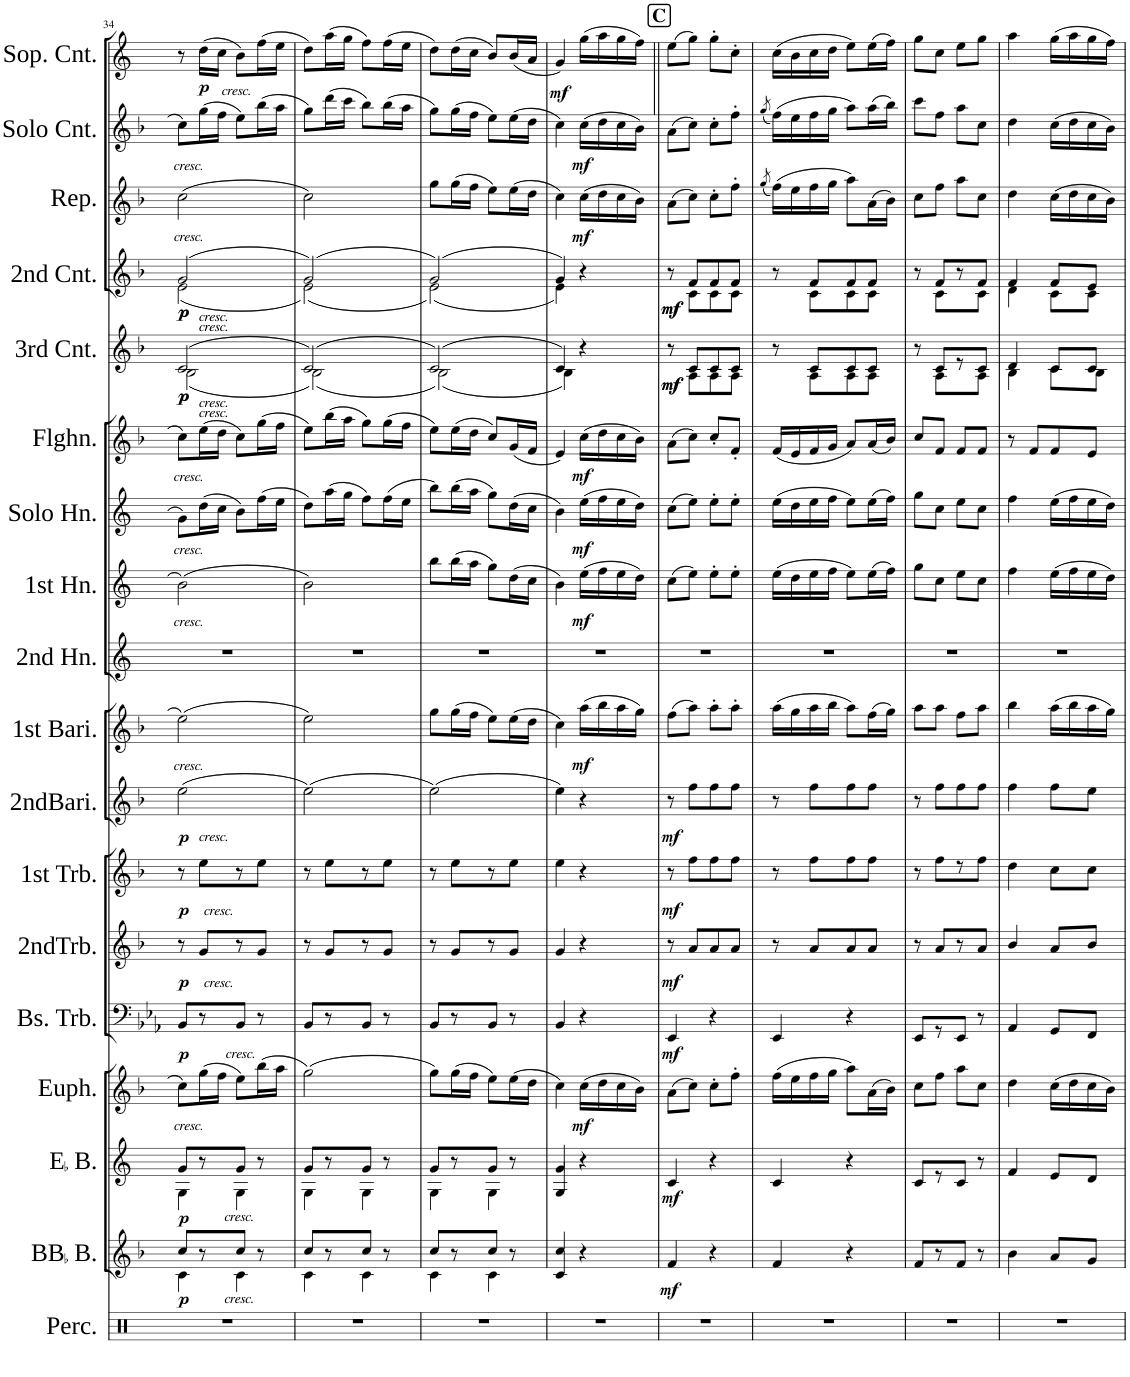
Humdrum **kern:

**kern	**kern	**dynam	**kern	**dynam	**kern	**dynam	**kern	**dynam	**kern	**dynam	**kern	**dynam	**kern	**dynam	**kern	**dynam	**kern	**kern	**dynam	**kern	**dynam	**kern	**dynam	**kern	**dynam	**kern	**dynam	**kern	**dynam	**kern	**dynam	**kern	**dynam
*part18	*part17	*part17	*part16	*part16	*part15	*part15	*part14	*part14	*part13	*part13	*part12	*part12	*part11	*part11	*part10	*part10	*part9	*part8	*part8	*part7	*part7	*part6	*part6	*part5	*part5	*part4	*part4	*part3	*part3	*part2	*part2	*part1	*part1
*staff18	*staff17	*staff17	*staff16	*staff16	*staff15	*staff15	*staff14	*staff14	*staff13	*staff13	*staff12	*staff12	*staff11	*staff11	*staff10	*staff10	*staff9	*staff8	*staff8	*staff7	*staff7	*staff6	*staff6	*staff5	*staff5	*staff4	*staff4	*staff3	*staff3	*staff2	*staff2	*staff1	*staff1
*I"Percussion	*I"BBaccidentalFlat Bass	*	*I"EaccidentalFlat Bass	*	*I"Euphonium	*	*I"Bass Trombone	*	*I"2nd Trombone	*	*I"1st Trombone	*	*I"2nd Baritone	*	*I"1st Baritone	*	*I"2nd Horn	*I"1st Horn	*	*I"Solo Horn	*	*I"Flugel Horn	*	*I"3rd Cornet	*	*I"2nd Cornet	*	*I"Repiano	*	*I"Solo Cornet	*	*I"Soprano Cornet	*
*I'Perc.	*I'BBaccidentalFlat B.	*	*I'EaccidentalFlat B.	*	*I'Euph.	*	*I'Bs. Trb.	*	*I'2ndTrb.	*	*I'1st Trb.	*	*I'2ndBari.	*	*I'1st Bari.	*	*I'2nd Hn.	*I'1st Hn.	*	*I'Solo Hn.	*	*I'Flghn.	*	*I'3rd Cnt.	*	*I'2nd Cnt.	*	*I'Rep.	*	*I'Solo Cnt.	*	*I'Sop. Cnt.	*
!!LO:PB:g=z
*clefX	*clefG2	*	*clefG2	*	*clefG2	*	*clefF4	*	*clefG2	*	*clefG2	*	*clefG2	*	*clefG2	*	*clefG2	*clefG2	*	*clefG2	*	*clefG2	*	*clefG2	*	*clefG2	*	*clefG2	*	*clefG2	*	*clefG2	*
*	*Trd15c26	*	*Trd12c21	*	*Trd8c14	*	*	*	*Trd8c14	*	*Trd8c14	*	*Trd8c14	*	*Trd8c14	*	*Trd5c9	*Trd5c9	*	*Trd5c9	*	*Trd1c2	*	*Trd1c2	*	*Trd1c2	*	*Trd1c2	*	*Trd1c2	*	*Trd-2c-3	*
*k[]	*k[b-]	*	*k[]	*	*k[b-]	*	*k[b-e-a-]	*	*k[b-]	*	*k[b-]	*	*k[b-]	*	*k[b-]	*	*k[]	*k[]	*	*k[]	*	*k[b-]	*	*k[b-]	*	*k[b-]	*	*k[b-]	*	*k[b-]	*	*k[]	*
*M2/4	*M2/4	*	*M2/4	*	*M2/4	*	*M2/4	*	*M2/4	*	*M2/4	*	*M2/4	*	*M2/4	*	*M2/4	*M2/4	*	*M2/4	*	*M2/4	*	*M2/4	*	*M2/4	*	*M2/4	*	*M2/4	*	*M2/4	*
=34	=34	=34	=34	=34	=34	=34	=34	=34	=34	=34	=34	=34	=34	=34	=34	=34	=34	=34	=34	=34	=34	=34	=34	=34	=34	=34	=34	=34	=34	=34	=34	=34	=34
*	*^	*	*^	*	*	*	*^	*	*	*	*	*	*	*	*	*	*	*	*	*	*	*	*	*^	*	*^	*	*	*	*	*	*	*
!	!	!	!	!	!	!	!	!	!	!	!	!	!	!	!	!	!	!	!	!	!	!	!	!	!	!	!	!	!	!	!	!	!	!	!LO:TX:b:i:t=cresc.	!	!	!
!	!	!	!	!	!	!	!	!	!	!	!	!	!	!	!	!	!	!	!	!	!	!	!	!	!	!	!	!	!	!	!	!	!LO:TX:b:i:t=cresc.	!	!	!	!	!
!	!	!	!	!	!	!	!	!	!	!	!	!	!	!	!	!	!	!	!	!	!	!	!	!	!	!	!	!	!	!LO:TX:b:i:t=cresc.	!	!	!	!	!	!	!	!
!	!	!	!	!	!	!	!	!	!	!	!	!	!	!	!	!	!	!	!	!	!	!	!	!	!	!	!	!	!	!LO:TX:b:i:t=cresc.	!	!	!	!	!	!	!	!
!	!	!	!	!	!	!	!	!	!	!	!	!	!	!	!	!	!	!	!	!	!	!	!	!	!	!	!LO:TX:b:i:t=cresc.	!	!	!	!	!	!	!	!	!	!	!
!	!	!	!	!	!	!	!	!	!	!	!	!	!	!	!	!	!	!	!	!	!	!	!	!	!	!	!LO:TX:b:i:t=cresc.	!	!	!	!	!	!	!	!	!	!	!
!	!	!	!	!	!	!	!	!	!	!	!	!	!	!	!	!	!	!	!	!	!	!	!	!	!LO:TX:b:i:t=cresc.	!	!	!	!	!	!	!	!	!	!	!	!	!
!	!	!	!	!	!	!	!	!	!	!	!	!	!	!	!	!	!	!	!	!	!	!	!LO:TX:b:i:t=cresc.	!	!	!	!	!	!	!	!	!	!	!	!	!	!	!
!	!	!	!	!	!	!	!	!	!	!	!	!	!	!	!	!	!	!	!	!	!LO:TX:b:i:t=cresc.	!	!	!	!	!	!	!	!	!	!	!	!	!	!	!	!	!
!	!	!	!	!	!	!	!	!	!	!	!	!	!	!	!	!	!	!LO:TX:b:i:t=cresc.	!	!	!	!	!	!	!	!	!	!	!	!	!	!	!	!	!	!	!	!
!	!	!	!	!	!	!	!	!	!	!	!	!	!	!	!	!LO:TX:b:i:t=cresc.	!	!	!	!	!	!	!	!	!	!	!	!	!	!	!	!	!	!	!	!	!	!
!	!	!	!	!	!	!	!LO:TX:b:i:t=cresc.	!	!	!	!	!	!	!	!	!	!	!	!	!	!	!	!	!	!	!	!	!	!	!	!	!	!	!	!	!	!	!
!	!	!	!LO:DY:b	!	!	!LO:DY:b	!	!	!	!	!LO:DY:b	!	!LO:DY:b	!	!LO:DY:b	!	!LO:DY:b	!	!	!	!	!	!	!	!	!	!	!	!LO:DY:b	!	!	!	!	!	!	!	!	!
!	!	!	!	!	!	!	!	!	!	!	!	!	!	!	!	!	!	!	!	!	!	!	!	!	!	!	!	!	!LO:DY:n=1:b	!	!	!LO:DY:b	!	!	!	!	!	!
!	!	!	!	!	!	!	!	!	!	!	!	!	!	!	!	!	!	!	!	!	!	!	!	!	!	!	!	!	!	!	!	!LO:DY:n=1:b	!	!	!	!	!	!
2r	8cc/L	8c\L	p	8g/L	8G\L	p	8cc\L	.	8BB-/L	4.ryy	p	8r	p	8r	p	(2ee\	p	(2ee\	.	2r	(2b\	.	8g\L	.	8cc\L	.	(2c/	(2B-\	p p	(2g/	(2e\	p p	(2cc\	.	8cc\L	.	8r	.
!	!	!	!	!	!	!	!	!	!	!	!	!	!	!LO:TX:b:i:t=cresc.	!	!	!	!	!	!	!	!	!	!	!	!	!	!	!	!	!	!	!	!	!	!	!	!
!	!	!	!	!	!	!	!	!	!	!	!	!LO:TX:b:i:t=cresc.	!	!	!	!	!	!	!	!	!	!	!	!	!	!	!	!	!	!	!	!	!	!	!	!	!	!
!	!	!	!	!	!	!	!	!	!	!	!	!	!	!	!	!	!	!	!	!	!	!	!	!	!	!	!	!	!	!	!	!	!	!	!	!	!	!LO:DY:b
.	8r	8ryy	.	8r	8ryy	.	(16gg\L	.	8r	.	.	8g/L	.	8ee\L	.	.	.	.	.	.	.	.	(16dd\L	.	(16ee\L	.	.	.	.	.	.	.	.	.	(16gg\L	.	(16dd\LL	p
.	.	.	.	.	.	.	16ff\JJ	.	.	.	.	.	.	.	.	.	.	.	.	.	.	.	16cc\JJ	.	16dd\JJ	.	.	.	.	.	.	.	.	.	16ff\JJ	.	16cc\JJ	.
!	!	!	!	!	!	!	!	!	!	!	!	!	!	!	!	!	!	!	!	!	!	!	!	!	!	!	!	!	!	!	!	!	!	!	!	!	!LO:TX:b:i:t=cresc.	!
!	!	!	!	!	!	!	!	!	!LO:TX:b:i:t=cresc.	!	!	!	!	!	!	!	!	!	!	!	!	!	!	!	!	!	!	!	!	!	!	!	!	!	!	!	!	!
!	!	!	!	!LO:TX:b:i:t=cresc.	!	!	!	!	!	!	!	!	!	!	!	!	!	!	!	!	!	!	!	!	!	!	!	!	!	!	!	!	!	!	!	!	!	!
!	!LO:TX:b:i:t=cresc.	!	!	!	!	!	!	!	!	!	!	!	!	!	!	!	!	!	!	!	!	!	!	!	!	!	!	!	!	!	!	!	!	!	!	!	!	!
.	8cc/J	8c\J	.	8g/J	8G\J	.	8ee\L)	.	8BB-/J	.	.	8r	.	8r	.	.	.	.	.	.	.	.	8b\L)	.	8cc\L)	.	.	.	.	.	.	.	.	.	8ee\L)	.	8b\L)	.
.	8r	8ryy	.	8r	8ryy	.	(16bb-\L	.	8r	8ryy	.	8g/J	.	8ee\J	.	.	.	.	.	.	.	.	(16ff\L	.	(16gg\L	.	.	.	.	.	.	.	.	.	(16bb-\L	.	(16ff\L	.
.	.	.	.	.	.	.	16aa\JJ	.	.	.	.	.	.	.	.	.	.	.	.	.	.	.	16ee\JJ	.	16ff\JJ	.	.	.	.	.	.	.	.	.	16aa\JJ	.	16ee\JJ	.
=35	=35	=35	=35	=35	=35	=35	=35	=35	=35	=35	=35	=35	=35	=35	=35	=35	=35	=35	=35	=35	=35	=35	=35	=35	=35	=35	=35	=35	=35	=35	=35	=35	=35	=35	=35	=35	=35	=35
2r	8cc/L	8c\L	.	8g/L	8G\L	.	(2gg\)	.	8BB-/L	4.ryy	.	8r	.	8r	.	(2ee\)	.	2ee\)	.	2r	2b\)	.	8dd\L)	.	8ee\L)	.	(2c/)	(2B-\)	.	(2g/)	(2e\)	.	2cc\)	.	8gg\L)	.	8dd\L)	.
.	8r	8ryy	.	8r	8ryy	.	.	.	8r	.	.	8g/L	.	8ee\L	.	.	.	.	.	.	.	.	(16aa\L	.	(16bb-\L	.	.	.	.	.	.	.	.	.	(16ddd\L	.	(16aa\L	.
.	.	.	.	.	.	.	.	.	.	.	.	.	.	.	.	.	.	.	.	.	.	.	16gg\JJ	.	16aa\JJ	.	.	.	.	.	.	.	.	.	16ccc\JJ	.	16gg\JJ	.
.	8cc/J	8c\J	.	8g/J	8G\J	.	.	.	8BB-/J	.	.	8r	.	8r	.	.	.	.	.	.	.	.	8ff\L)	.	8gg\L)	.	.	.	.	.	.	.	.	.	8bb-\L)	.	8ff\L)	.
.	8r	8ryy	.	8r	8ryy	.	.	.	8r	8ryy	.	8g/J	.	8ee\J	.	.	.	.	.	.	.	.	(16ff\L	.	(16gg\L	.	.	.	.	.	.	.	.	.	(16bb-\L	.	(16ff\L	.
.	.	.	.	.	.	.	.	.	.	.	.	.	.	.	.	.	.	.	.	.	.	.	16ee\JJ	.	16ff\JJ	.	.	.	.	.	.	.	.	.	16aa\JJ	.	16ee\JJ	.
*	*	*	*	*	*	*	*	*	*v	*v	*	*	*	*	*	*	*	*	*	*	*	*	*	*	*	*	*	*	*	*	*	*	*	*	*	*	*	*
=36	=36	=36	=36	=36	=36	=36	=36	=36	=36	=36	=36	=36	=36	=36	=36	=36	=36	=36	=36	=36	=36	=36	=36	=36	=36	=36	=36	=36	=36	=36	=36	=36	=36	=36	=36	=36	=36
2r	8cc/L	8c\L	.	8g/L	8G\L	.	8gg\L)	.	8BB-/L	.	8r	.	8r	.	(2ee\)	.	8gg\L	.	2r	8bb\L	.	8bb\L)	.	8ee\L)	.	(2c/)	(2B-\)	.	(2g/)	(2e\)	.	8gg\L	.	8gg\L)	.	8dd\L)	.
.	8r	8ryy	.	8r	8ryy	.	(16gg\L	.	8r	.	8g/L	.	8ee\L	.	.	.	(16gg\L	.	.	(16bb\L	.	(16bb\L	.	(16ee\L	.	.	.	.	.	.	.	(16gg\L	.	(16gg\L	.	(16dd\L	.
.	.	.	.	.	.	.	16ff\JJ	.	.	.	.	.	.	.	.	.	16ff\JJ	.	.	16aa\JJ	.	16aa\JJ	.	16dd\JJ	.	.	.	.	.	.	.	16ff\JJ	.	16ff\JJ	.	16cc\JJ	.
.	8cc/J	8c\J	.	8g/J	8G\J	.	8ee\L)	.	8BB-/J	.	8r	.	8r	.	.	.	8ee\L)	.	.	8gg\L)	.	8gg\L)	.	8cc/L)	.	.	.	.	.	.	.	8ee\L)	.	8ee\L)	.	8b/L)	.
.	8r	8ryy	.	8r	8ryy	.	(16ee\L	.	8r	.	8g/J	.	8ee\J	.	.	.	(16ee\L	.	.	(16dd\L	.	(16dd\L	.	(16g/L	.	.	.	.	.	.	.	(16ee\L	.	(16ee\L	.	(16b/L	.
.	.	.	.	.	.	.	16dd\JJ	.	.	.	.	.	.	.	.	.	16dd\JJ	.	.	16cc\JJ	.	16cc\JJ	.	16f/JJ	.	.	.	.	.	.	.	16dd\JJ	.	16dd\JJ	.	16a/JJ	.
=37	=37	=37	=37	=37	=37	=37	=37	=37	=37	=37	=37	=37	=37	=37	=37	=37	=37	=37	=37	=37	=37	=37	=37	=37	=37	=37	=37	=37	=37	=37	=37	=37	=37	=37	=37	=37	=37
*	*	*	*	*	*	*	*	*	*^	*	*	*	*	*	*	*	*	*	*	*	*	*	*	*	*	*	*	*	*	*	*	*	*	*	*	*	*
!	!	!	!	!	!	!	!	!	!	!	!	!	!	!	!	!	!	!	!	!	!	!	!	!	!	!	!	!	!	!	!	!	!	!	!	!	!	!LO:DY:b
2r	4cc/	4c/	.	4g/	4G/	.	4cc\)	.	4BB-/	4ryy	.	4g/	.	4ee\	.	4ee\)	.	4cc\)	.	2r	4b\)	.	4b\)	.	4e/)	.	4c/)	4B-\)	.	4g/)	4e\)	.	4cc\)	.	4cc\)	.	4g/)	mf
!	!	!	!	!	!	!	!	!LO:DY:b	!	!	!	!	!	!	!	!	!	!	!LO:DY:b	!	!	!LO:DY:b	!	!LO:DY:b	!	!LO:DY:b	!	!	!	!	!	!	!	!LO:DY:b	!	!LO:DY:b	!	!
.	4r	4ryy	.	4r	4ryy	.	(16cc\LL	mf	4r	4ryy	.	4r	.	4r	.	4r	.	(16aa\LL	mf	.	(16ee\LL	mf	(16ee\LL	mf	(16cc\LL	mf	4r	4ryy	.	4r	4ryy	.	(16cc\LL	mf	(16cc\LL	mf	(16gg\LL	.
.	.	.	.	.	.	.	16dd\	.	.	.	.	.	.	.	.	.	.	16bb-\	.	.	16ff\	.	16ff\	.	16dd\	.	.	.	.	.	.	.	16dd\	.	16dd\	.	16aa\	.
.	.	.	.	.	.	.	16cc\	.	.	.	.	.	.	.	.	.	.	16aa\	.	.	16ee\	.	16ee\	.	16cc\	.	.	.	.	.	.	.	16cc\	.	16cc\	.	16gg\	.
.	.	.	.	.	.	.	16b-\JJ)	.	.	.	.	.	.	.	.	.	.	16gg\JJ)	.	.	16dd\JJ)	.	16dd\JJ)	.	16b-\JJ)	.	.	.	.	.	.	.	16b-\JJ)	.	16b-\JJ)	.	16ff\JJ)	.
*	*v	*v	*	*	*	*	*	*	*v	*v	*	*	*	*	*	*	*	*	*	*	*	*	*	*	*	*	*	*	*	*	*	*	*	*	*	*	*	*
*	*	*	*v	*v	*	*	*	*	*	*	*	*	*	*	*	*	*	*	*	*	*	*	*	*	*	*	*	*	*	*	*	*	*	*	*	*
!!LO:REH:place=s1:a:B:cj:fs=14:t=C
=38||	=38||	=38||	=38||	=38||	=38||	=38||	=38||	=38||	=38||	=38||	=38||	=38||	=38||	=38||	=38||	=38||	=38||	=38||	=38||	=38||	=38||	=38||	=38||	=38||	=38||	=38||	=38||	=38||	=38||	=38||	=38||	=38||	=38||	=38||	=38||
!	!	!LO:DY:b	!	!LO:DY:b	!	!	!	!LO:DY:b	!	!LO:DY:b	!	!LO:DY:b	!	!LO:DY:b	!	!	!	!	!	!	!	!	!	!	!	!LO:DY:b	!	!	!	!	!	!	!	!	!
!	!	!	!	!	!	!	!	!	!	!	!	!	!	!	!	!	!	!	!	!	!	!	!	!	!	!LO:DY:n=1:b	!	!	!LO:DY:b	!	!	!	!	!	!
!	!	!	!	!	!	!	!	!	!	!	!	!	!	!	!	!	!	!	!	!	!	!	!	!	!	!	!	!	!LO:DY:n=1:b	!	!	!	!	!	!
2r	4f/	mf	4c/	mf	(8a\L	.	4EE-/	mf	8r	mf	8r	mf	8r	mf	(8ff\L	.	2r	(8cc\L	.	(8cc\L	.	(8a\L	.	8r	8ryy	mf mf	8r	8ryy	mf mf	(8a\L	.	(8a\L	.	(8ee\L	.
.	.	.	.	.	8cc\J)	.	.	.	8a/L	.	8ff\L	.	8ff\L	.	8aa\J)	.	.	8ee\J)	.	8ee\J)	.	8cc\J)	.	8c/L	8A\L	.	8f/L	8c\L	.	8cc\J)	.	8cc\J)	.	8gg\J)	.
.	4r	.	4r	.	8cc'\L	.	4r	.	8a/	.	8ff\	.	8ff\	.	8aa'\L	.	.	8ee'\L	.	8ee'\L	.	8cc'/L	.	8c/	8A\	.	8f/	8c\	.	8cc'\L	.	8cc'\L	.	8gg'\L	.
.	.	.	.	.	8ff'\J	.	.	.	8a/J	.	8ff\J	.	8ff\J	.	8aa'\J	.	.	8ee'\J	.	8ee'\J	.	8f'/J	.	8c/J	8A\J	.	8f/J	8c\J	.	8ff'\J	.	8ff'\J	.	8cc'\J	.
=39	=39	=39	=39	=39	=39	=39	=39	=39	=39	=39	=39	=39	=39	=39	=39	=39	=39	=39	=39	=39	=39	=39	=39	=39	=39	=39	=39	=39	=39	=39	=39	=39	=39	=39	=39
.	.	.	.	.	.	.	.	.	.	.	.	.	.	.	.	.	.	.	.	.	.	.	.	.	.	.	.	.	.	(8qgg/	.	(8qgg/	.	.	.
2r	4f/	.	4c/	.	(16ff\LL	.	4EE-/	.	8r	.	8r	.	8r	.	(16aa\LL	.	2r	(16ee\LL	.	(16ee\LL	.	(16f/LL	.	8r	8ryy	.	8r	8ryy	.	(16ff\LL)	.	(16ff\LL)	.	(16cc\LL	.
.	.	.	.	.	16ee\	.	.	.	.	.	.	.	.	.	16gg\	.	.	16dd\	.	16dd\	.	16e/	.	.	.	.	.	.	.	16ee\	.	16ee\	.	16b\	.
.	.	.	.	.	16ff\	.	.	.	8a/L	.	8ff\L	.	8ff\L	.	16aa\	.	.	16ee\	.	16ee\	.	16f/	.	8c/L	8A\L	.	8f/L	8c\L	.	16ff\	.	16ff\	.	16cc\	.
.	.	.	.	.	16gg\JJ	.	.	.	.	.	.	.	.	.	16bb-\JJ	.	.	16ff\JJ	.	16ff\JJ	.	16g/JJ	.	.	.	.	.	.	.	16gg\JJ	.	16gg\JJ	.	16dd\JJ	.
.	4r	.	4r	.	8aa\L)	.	4r	.	8a/	.	8ff\	.	8ff\	.	8aa\L)	.	.	8ee\L)	.	8ee\L)	.	8a/L)	.	8c/	8A\	.	8f/	8c\	.	8aa\L)	.	8aa\L)	.	8ee\L)	.
.	.	.	.	.	(16a\L	.	.	.	8a/J	.	8ff\J	.	8ff\J	.	(16ff\L	.	.	(16ee\L	.	(16ee\L	.	(16a/L	.	8c/J	8A\J	.	8f/J	8c\J	.	(16a\L	.	(16aa\L	.	(16ee\L	.
.	.	.	.	.	16b-\JJ)	.	.	.	.	.	.	.	.	.	16gg\JJ)	.	.	16ff\JJ)	.	16ff\JJ)	.	16b-/JJ)	.	.	.	.	.	.	.	16b-\JJ)	.	16bb-\JJ)	.	16ff\JJ)	.
=40	=40	=40	=40	=40	=40	=40	=40	=40	=40	=40	=40	=40	=40	=40	=40	=40	=40	=40	=40	=40	=40	=40	=40	=40	=40	=40	=40	=40	=40	=40	=40	=40	=40	=40	=40
2r	8f/L	.	8c/L	.	8cc\L	.	8EE-/L	.	8r	.	8r	.	8r	.	8aa\L	.	2r	8gg\L	.	8gg\L	.	8cc/L	.	8r	8ryy	.	8r	8ryy	.	8cc\L	.	8ccc\L	.	8gg\L	.
.	8r	.	8r	.	8ff\J	.	8r	.	8a/L	.	8ff\L	.	8ff\L	.	8aa\J	.	.	8cc\J	.	8cc\J	.	8f/J	.	8c/L	8A\L	.	8f/L	8c\L	.	8ff\J	.	8ff\J	.	8cc\J	.
.	8f/J	.	8c/J	.	8aa\L	.	8EE-/J	.	8r	.	8r	.	8ff\	.	8ff\L	.	.	8ee\L	.	8ee\L	.	8f/L	.	8r	8ryy	.	8r	8ryy	.	8aa\L	.	8aa\L	.	8ee\L	.
.	8r	.	8r	.	8cc\J	.	8r	.	8a/J	.	8ff\J	.	8ff\J	.	8aa\J	.	.	8cc\J	.	8cc\J	.	8f/J	.	8c/J	8A\J	.	8f/J	8c\J	.	8cc\J	.	8cc\J	.	8gg\J	.
=41	=41	=41	=41	=41	=41	=41	=41	=41	=41	=41	=41	=41	=41	=41	=41	=41	=41	=41	=41	=41	=41	=41	=41	=41	=41	=41	=41	=41	=41	=41	=41	=41	=41	=41	=41
2r	4b-\	.	4f/	.	4dd\	.	4AA-/	.	4b-/	.	4dd\	.	4ff\	.	4bb-\	.	2r	4ff\	.	4ff\	.	8r	.	4d/	4B-\	.	4f/	4d\	.	4dd\	.	4dd\	.	4aa\	.
.	.	.	.	.	.	.	.	.	.	.	.	.	.	.	.	.	.	.	.	.	.	8f/L	.	.	.	.	.	.	.	.	.	.	.	.	.
.	8a/L	.	8e/L	.	(16cc\LL	.	8GG/L	.	8a/L	.	8cc\L	.	8ff\L	.	(16aa\LL	.	.	(16ee\LL	.	(16ee\LL	.	8f/	.	8c/L	8c\L	.	8f/L	8c\L	.	(16cc\LL	.	(16cc\LL	.	(16gg\LL	.
.	.	.	.	.	16dd\	.	.	.	.	.	.	.	.	.	16bb-\	.	.	16ff\	.	16ff\	.	.	.	.	.	.	.	.	.	16dd\	.	16dd\	.	16aa\	.
.	8g/J	.	8d/J	.	16cc\	.	8FF/J	.	8b-/J	.	8cc\J	.	8ee\J	.	16aa\	.	.	16ee\	.	16ee\	.	8e/J	.	8c/J	8B-\J	.	8e/J	8c\J	.	16cc\	.	16cc\	.	16gg\	.
.	.	.	.	.	16b-\JJ)	.	.	.	.	.	.	.	.	.	16gg\JJ)	.	.	16dd\JJ)	.	16dd\JJ)	.	.	.	.	.	.	.	.	.	16b-\JJ)	.	16b-\JJ)	.	16ff\JJ)	.
*	*	*	*	*	*	*	*	*	*	*	*	*	*	*	*	*	*	*	*	*	*	*	*	*v	*v	*	*	*	*	*	*	*	*	*	*
*	*	*	*	*	*	*	*	*	*	*	*	*	*	*	*	*	*	*	*	*	*	*	*	*	*	*v	*v	*	*	*	*	*	*	*
=	=	=	=	=	=	=	=	=	=	=	=	=	=	=	=	=	=	=	=	=	=	=	=	=	=	=	=	=	=	=	=	=	=
*-	*-	*-	*-	*-	*-	*-	*-	*-	*-	*-	*-	*-	*-	*-	*-	*-	*-	*-	*-	*-	*-	*-	*-	*-	*-	*-	*-	*-	*-	*-	*-	*-	*-
